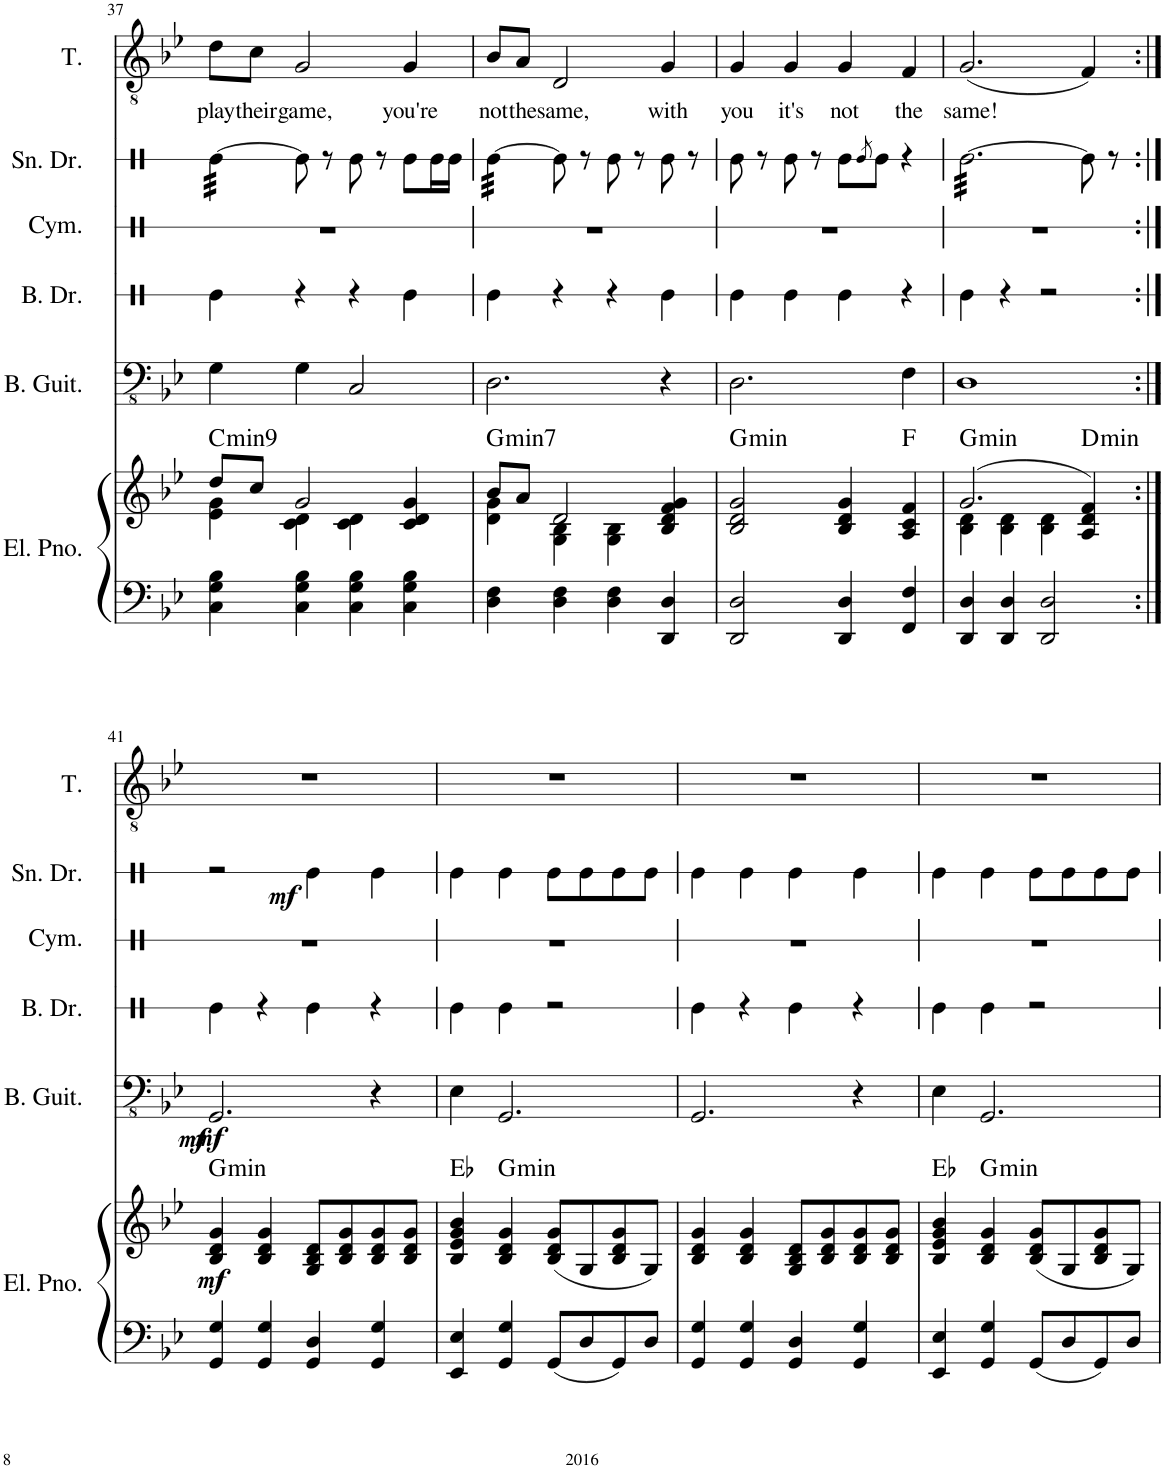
**kern	**kern	**dynam	**harte	**kern	**dynam	**kern	**kern	**kern	**dynam	**kern	**text
*part6	*part6	*part6	*part6	*part5	*part5	*part4	*part3	*part2	*part2	*part1	*part1
*staff7	*staff6	*staff6/7	*	*staff5	*staff5	*staff4	*staff3	*staff2	*staff2	*staff1	*staff1
*I"Electric Piano	*	*	*	*I"Bass Guitar	*	*I"Bass Drum	*I"Cymbal	*I"Snare Drum	*	*I"Tenor	*
*I'El. Pno.	*	*	*	*I'B. Guit.	*	*I'B. Dr.	*I'Cym.	*I'Sn. Dr.	*	*I'T.	*
!!LO:PB:g=z
*clefF4	*clefG2	*	*	*clefFv4	*	*clefX	*clefX	*clefX	*	*clefGv2	*
*k[b-e-]	*k[b-e-]	*	*	*k[b-e-]	*	*k[]	*k[]	*k[]	*	*k[b-e-]	*
*M4/4	*M4/4	*	*	*M4/4	*	*M4/4	*M4/4	*M4/4	*	*M4/4	*
=37	=37	=37	=37	=37	=37	=37	=37	=37	=37	=37	=37
*	*^	*	*	*	*	*	*	*	*	*	*
!	!	!	!	!LO:H:kt=min9	!	!	!	!	!	!	!	!LO:LY:b
*	*	*	*	*	*	*	*	*	*tremolo	*	*	*
4C\ 4G\ 4B-\	8dd/L	4e-\ 4g\	.	C:min9	4GG\	.	4Re\	1r	[32Re\LLL	.	8d\L	play
.	.	.	.	.	.	.	.	.	32Re\	.	.	.
.	.	.	.	.	.	.	.	.	32Re\	.	.	.
.	.	.	.	.	.	.	.	.	32Re\	.	.	.
!	!	!	!	!	!	!	!	!	!	!	!	!LO:LY:b
.	8cc/J	.	.	.	.	.	.	.	32Re\	.	8c\J	their
.	.	.	.	.	.	.	.	.	32Re\	.	.	.
.	.	.	.	.	.	.	.	.	32Re\	.	.	.
.	.	.	.	.	.	.	.	.	32Re\JJJ	.	.	.
*	*	*	*	*	*	*	*	*	*Xtremolo	*	*	*
!	!	!	!	!	!	!	!	!	!	!	!	!LO:LY:b
4C\ 4G\ 4B-\	2g/	4c\ 4d\	.	.	4GG\	.	4r	.	8Re\]	.	2G/	game,
.	.	.	.	.	.	.	.	.	8r	.	.	.
4C\ 4G\ 4B-\	.	4c\ 4d\	.	.	2CC/	.	4r	.	8Re\	.	.	.
.	.	.	.	.	.	.	.	.	8r	.	.	.
!	!	!	!	!	!	!	!	!	!	!	!	!LO:LY:b
4C\ 4G\ 4B-\	4c/ 4d/ 4g/	4ryy	.	.	.	.	4Re\	.	8Re\L	.	4G/	you're
.	.	.	.	.	.	.	.	.	16Re\L	.	.	.
.	.	.	.	.	.	.	.	.	16Re\JJ	.	.	.
=38	=38	=38	=38	=38	=38	=38	=38	=38	=38	=38	=38	=38
!	!	!	!	!LO:H:kt=min7	!	!	!	!	!	!	!	!LO:LY:b
*	*	*	*	*	*	*	*	*	*tremolo	*	*	*
4D\ 4F\	8b-/L	4d\ 4g\	.	G:min7	2.DD\	.	4Re\	1r	[32Re\LLL	.	8B-/L	not
.	.	.	.	.	.	.	.	.	32Re\	.	.	.
.	.	.	.	.	.	.	.	.	32Re\	.	.	.
.	.	.	.	.	.	.	.	.	32Re\	.	.	.
!	!	!	!	!	!	!	!	!	!	!	!	!LO:LY:b
.	8a/J	.	.	.	.	.	.	.	32Re\	.	8A/J	the
.	.	.	.	.	.	.	.	.	32Re\	.	.	.
.	.	.	.	.	.	.	.	.	32Re\	.	.	.
.	.	.	.	.	.	.	.	.	32Re\JJJ	.	.	.
*	*	*	*	*	*	*	*	*	*Xtremolo	*	*	*
!	!	!	!	!	!	!	!	!	!	!	!	!LO:LY:b
4D\ 4F\	2d/	4G\ 4B-\	.	.	.	.	4r	.	8Re\]	.	2D/	same,
.	.	.	.	.	.	.	.	.	8r	.	.	.
4D\ 4F\	.	4G\ 4B-\	.	.	.	.	4r	.	8Re\	.	.	.
.	.	.	.	.	.	.	.	.	8r	.	.	.
!	!	!	!	!	!	!	!	!	!	!	!	!LO:LY:b
4DD/ 4D/	4B-/ 4d/ 4f/ 4g/	4ryy	.	.	4r	.	4Re\	.	8Re\	.	4G/	with
.	.	.	.	.	.	.	.	.	8r	.	.	.
*	*v	*v	*	*	*	*	*	*	*	*	*	*
=39	=39	=39	=39	=39	=39	=39	=39	=39	=39	=39	=39
!	!	!	!LO:H:kt=min	!	!	!	!	!	!	!	!LO:LY:b
2DD/ 2D/	2B-/ 2d/ 2g/	.	G:min	2.DD\	.	4Re\	1r	8Re\	.	4G/	you
.	.	.	.	.	.	.	.	8r	.	.	.
!	!	!	!	!	!	!	!	!	!	!	!LO:LY:b
.	.	.	.	.	.	4Re\	.	8Re\	.	4G/	it's
.	.	.	.	.	.	.	.	8r	.	.	.
!	!	!	!	!	!	!	!	!	!	!	!LO:LY:b
4DD/ 4D/	4B-/ 4d/ 4g/	.	.	.	.	4Re\	.	8Re\L	.	4G/	not
.	.	.	.	.	.	.	.	8qRe/	.	.	.
.	.	.	.	.	.	.	.	8Re\J	.	.	.
!	!	!	!	!	!	!	!	!	!	!	!LO:LY:b
4FF/ 4F/	4A/ 4c/ 4f/	.	F:maj	4FF\	.	4r	.	4r	.	4F/	the
=40	=40	=40	=40	=40	=40	=40	=40	=40	=40	=40	=40
*	*^	*	*	*	*	*	*	*	*	*	*
!	!	!	!	!LO:H:kt=min	!	!	!	!	!	!	!	!LO:LY:b
*	*	*	*	*	*	*	*	*	*tremolo	*	*	*
4DD/ 4D/	(2.g/	4B-\ 4d\	.	G:min	1DD	.	4Re\	1r	[32Re\LLL	.	(2.G/	same!
.	.	.	.	.	.	.	.	.	32Re\	.	.	.
.	.	.	.	.	.	.	.	.	32Re\	.	.	.
.	.	.	.	.	.	.	.	.	32Re\	.	.	.
.	.	.	.	.	.	.	.	.	32Re\	.	.	.
.	.	.	.	.	.	.	.	.	32Re\	.	.	.
.	.	.	.	.	.	.	.	.	32Re\	.	.	.
.	.	.	.	.	.	.	.	.	32Re\	.	.	.
4DD/ 4D/	.	4B-\ 4d\	.	.	.	.	4r	.	32Re\	.	.	.
.	.	.	.	.	.	.	.	.	32Re\	.	.	.
.	.	.	.	.	.	.	.	.	32Re\	.	.	.
.	.	.	.	.	.	.	.	.	32Re\	.	.	.
.	.	.	.	.	.	.	.	.	32Re\	.	.	.
.	.	.	.	.	.	.	.	.	32Re\	.	.	.
.	.	.	.	.	.	.	.	.	32Re\	.	.	.
.	.	.	.	.	.	.	.	.	32Re\	.	.	.
2DD/ 2D/	.	4B-\ 4d\	.	.	.	.	2r	.	32Re\	.	.	.
.	.	.	.	.	.	.	.	.	32Re\	.	.	.
.	.	.	.	.	.	.	.	.	32Re\	.	.	.
.	.	.	.	.	.	.	.	.	32Re\	.	.	.
.	.	.	.	.	.	.	.	.	32Re\	.	.	.
.	.	.	.	.	.	.	.	.	32Re\	.	.	.
.	.	.	.	.	.	.	.	.	32Re\	.	.	.
.	.	.	.	.	.	.	.	.	32Re\JJJ	.	.	.
*	*	*	*	*	*	*	*	*	*Xtremolo	*	*	*
!	!	!	!	!LO:H:kt=min	!	!	!	!	!	!	!	!
.	4A/ 4d/ 4f/)	4ryy	.	D:min	.	.	.	.	8Re\]	.	4F/)	.
.	.	.	.	.	.	.	.	.	8r	.	.	.
*	*v	*v	*	*	*	*	*	*	*	*	*	*
!!LO:LB:g=z
=41:|!	=41:|!	=41:|!	=41:|!	=41:|!	=41:|!	=41:|!	=41:|!	=41:|!	=41:|!	=41:|!	=41:|!
!	!	!LO:DY:b	!	!	!LO:DY:b	!	!	!	!	!	!
!	!	!	!LO:H:kt=min	!	!LO:DY:n=1:b	!	!	!	!	!	!
4GG/ 4G/	4B-/ 4d/ 4g/	mf	G:min	2.GGG/	mf mf	4Re\	1r	2r	.	1r	.
4GG/ 4G/	4B-/ 4d/ 4g/	.	.	.	.	4r	.	.	.	.	.
!	!	!	!	!	!	!	!	!	!LO:DY:b	!	!
4GG/ 4D/	8G/ 8B-/ 8d/L	.	.	.	.	4Re\	.	4Re\	mf	.	.
.	8B-/ 8d/ 8g/	.	.	.	.	.	.	.	.	.	.
4GG/ 4G/	8B-/ 8d/ 8g/	.	.	4r	.	4r	.	4Re\	.	.	.
.	8B-/ 8d/ 8g/J	.	.	.	.	.	.	.	.	.	.
=42	=42	=42	=42	=42	=42	=42	=42	=42	=42	=42	=42
4EE-/ 4E-/	4B-/ 4e-/ 4g/ 4b-/	.	Eb:maj	4EE-\	.	4Re\	1r	4Re\	.	1r	.
!	!	!	!LO:H:kt=min	!	!	!	!	!	!	!	!
4GG/ 4G/	4B-/ 4d/ 4g/	.	G:min	2.GGG/	.	4Re\	.	4Re\	.	.	.
8GG/L	(8B-/ 8d/ 8g/L	.	.	.	.	2r	.	8Re\L	.	.	.
8D/	8G/	.	.	.	.	.	.	8Re\	.	.	.
8GG/	8B-/ 8d/ 8g/	.	.	.	.	.	.	8Re\	.	.	.
8D/J	8G/J)	.	.	.	.	.	.	8Re\J	.	.	.
=43	=43	=43	=43	=43	=43	=43	=43	=43	=43	=43	=43
4GG/ 4G/	4B-/ 4d/ 4g/	.	.	2.GGG/	.	4Re\	1r	4Re\	.	1r	.
4GG/ 4G/	4B-/ 4d/ 4g/	.	.	.	.	4r	.	4Re\	.	.	.
4GG/ 4D/	8G/ 8B-/ 8d/L	.	.	.	.	4Re\	.	4Re\	.	.	.
.	8B-/ 8d/ 8g/	.	.	.	.	.	.	.	.	.	.
4GG/ 4G/	8B-/ 8d/ 8g/	.	.	4r	.	4r	.	4Re\	.	.	.
.	8B-/ 8d/ 8g/J	.	.	.	.	.	.	.	.	.	.
=44	=44	=44	=44	=44	=44	=44	=44	=44	=44	=44	=44
4EE-/ 4E-/	4B-/ 4e-/ 4g/ 4b-/	.	Eb:maj	4EE-\	.	4Re\	1r	4Re\	.	1r	.
!	!	!	!LO:H:kt=min	!	!	!	!	!	!	!	!
4GG/ 4G/	4B-/ 4d/ 4g/	.	G:min	2.GGG/	.	4Re\	.	4Re\	.	.	.
8GG/L	(8B-/ 8d/ 8g/L	.	.	.	.	2r	.	8Re\L	.	.	.
8D/	8G/	.	.	.	.	.	.	8Re\	.	.	.
8GG/	8B-/ 8d/ 8g/	.	.	.	.	.	.	8Re\	.	.	.
8D/J	8G/J)	.	.	.	.	.	.	8Re\J	.	.	.
=	=	=	=	=	=	=	=	=	=	=	=
*-	*-	*-	*-	*-	*-	*-	*-	*-	*-	*-	*-
